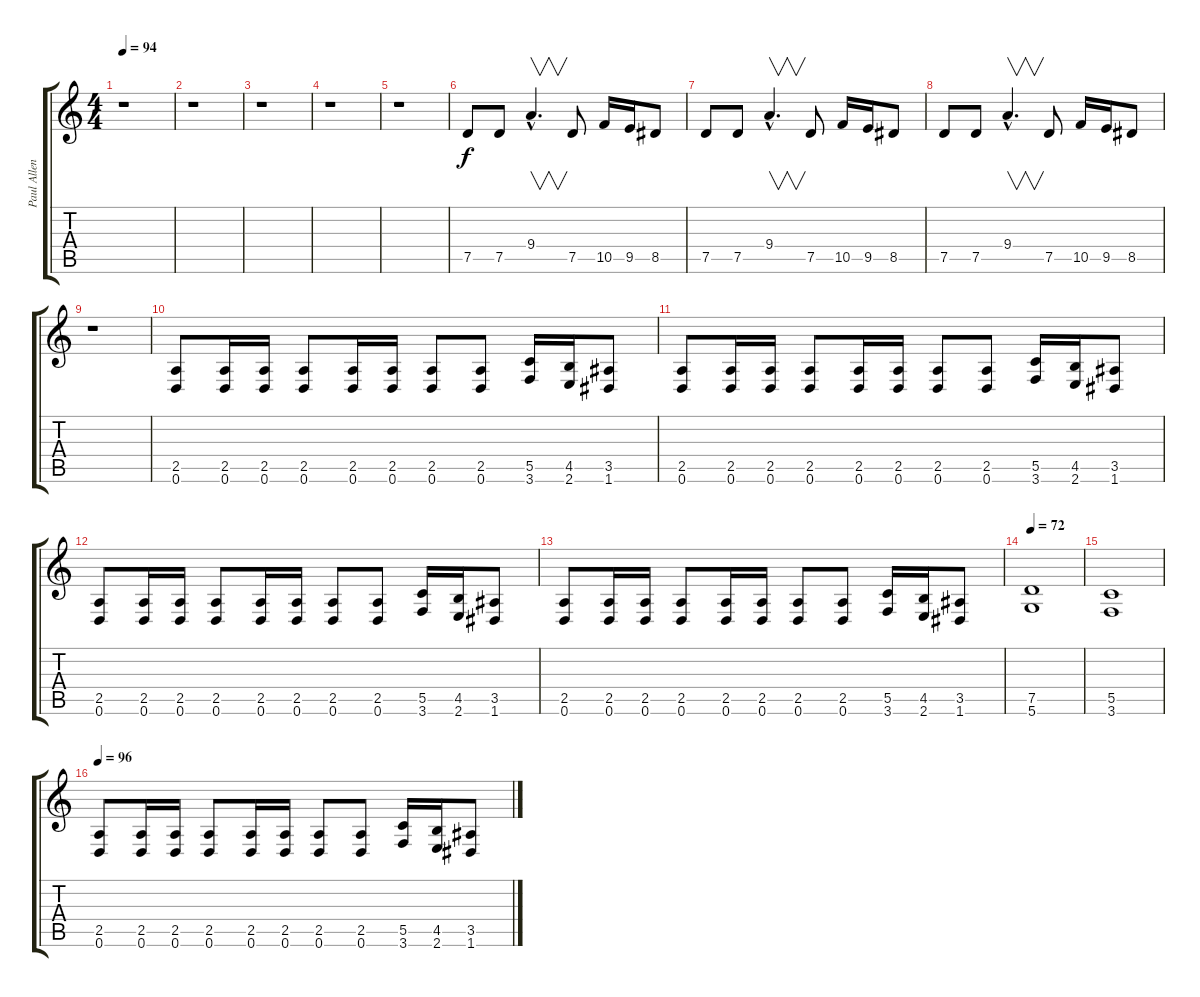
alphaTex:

\track ("Paul Allender (Guitar)" "Paul Allen") {instrument overdrivenguitar}
\staff {score tabs}
\tuning (D4 A3 F3 C3 G2 D2) {hide}
\ts (4 4)
\tempo 94
\clef g2
\ks c
r.1{dy f} |
r.1 |
r.1 |
r.1 |
r.1 |
7.5.8 7.5.8 9.4{hac}.4{v d} 7.5.8 10.5.16 9.5.16 8.5.8 |
7.5.8 7.5.8 9.4{hac}.4{v d} 7.5.8 10.5.16 9.5.16 8.5.8 |
7.5.8 7.5.8 9.4{hac}.4{v d} 7.5.8 10.5.16 9.5.16 8.5.8 |
r.1 |
(2.5 0.6).8 (2.5 0.6).16 (2.5 0.6).16 (2.5 0.6).8 (2.5 0.6).16 (2.5 0.6).16 (2.5 0.6).8 (2.5 0.6).8 (5.5 3.6).16 (4.5 2.6).16 (3.5 1.6).8 |
(2.5 0.6).8 (2.5 0.6).16 (2.5 0.6).16 (2.5 0.6).8 (2.5 0.6).16 (2.5 0.6).16 (2.5 0.6).8 (2.5 0.6).8 (5.5 3.6).16 (4.5 2.6).16 (3.5 1.6).8 |
(2.5 0.6).8 (2.5 0.6).16 (2.5 0.6).16 (2.5 0.6).8 (2.5 0.6).16 (2.5 0.6).16 (2.5 0.6).8 (2.5 0.6).8 (5.5 3.6).16 (4.5 2.6).16 (3.5 1.6).8 |
(2.5 0.6).8 (2.5 0.6).16 (2.5 0.6).16 (2.5 0.6).8 (2.5 0.6).16 (2.5 0.6).16 (2.5 0.6).8 (2.5 0.6).8 (5.5 3.6).16 (4.5 2.6).16 (3.5 1.6).8 |
\tempo 72
(7.5 5.6).1 |
(5.5 3.6).1 |
\tempo 96
(2.5 0.6).8 (2.5 0.6).16 (2.5 0.6).16 (2.5 0.6).8 (2.5 0.6).16 (2.5 0.6).16 (2.5 0.6).8 (2.5 0.6).8 (5.5 3.6).16 (4.5 2.6).16 (3.5 1.6).8
